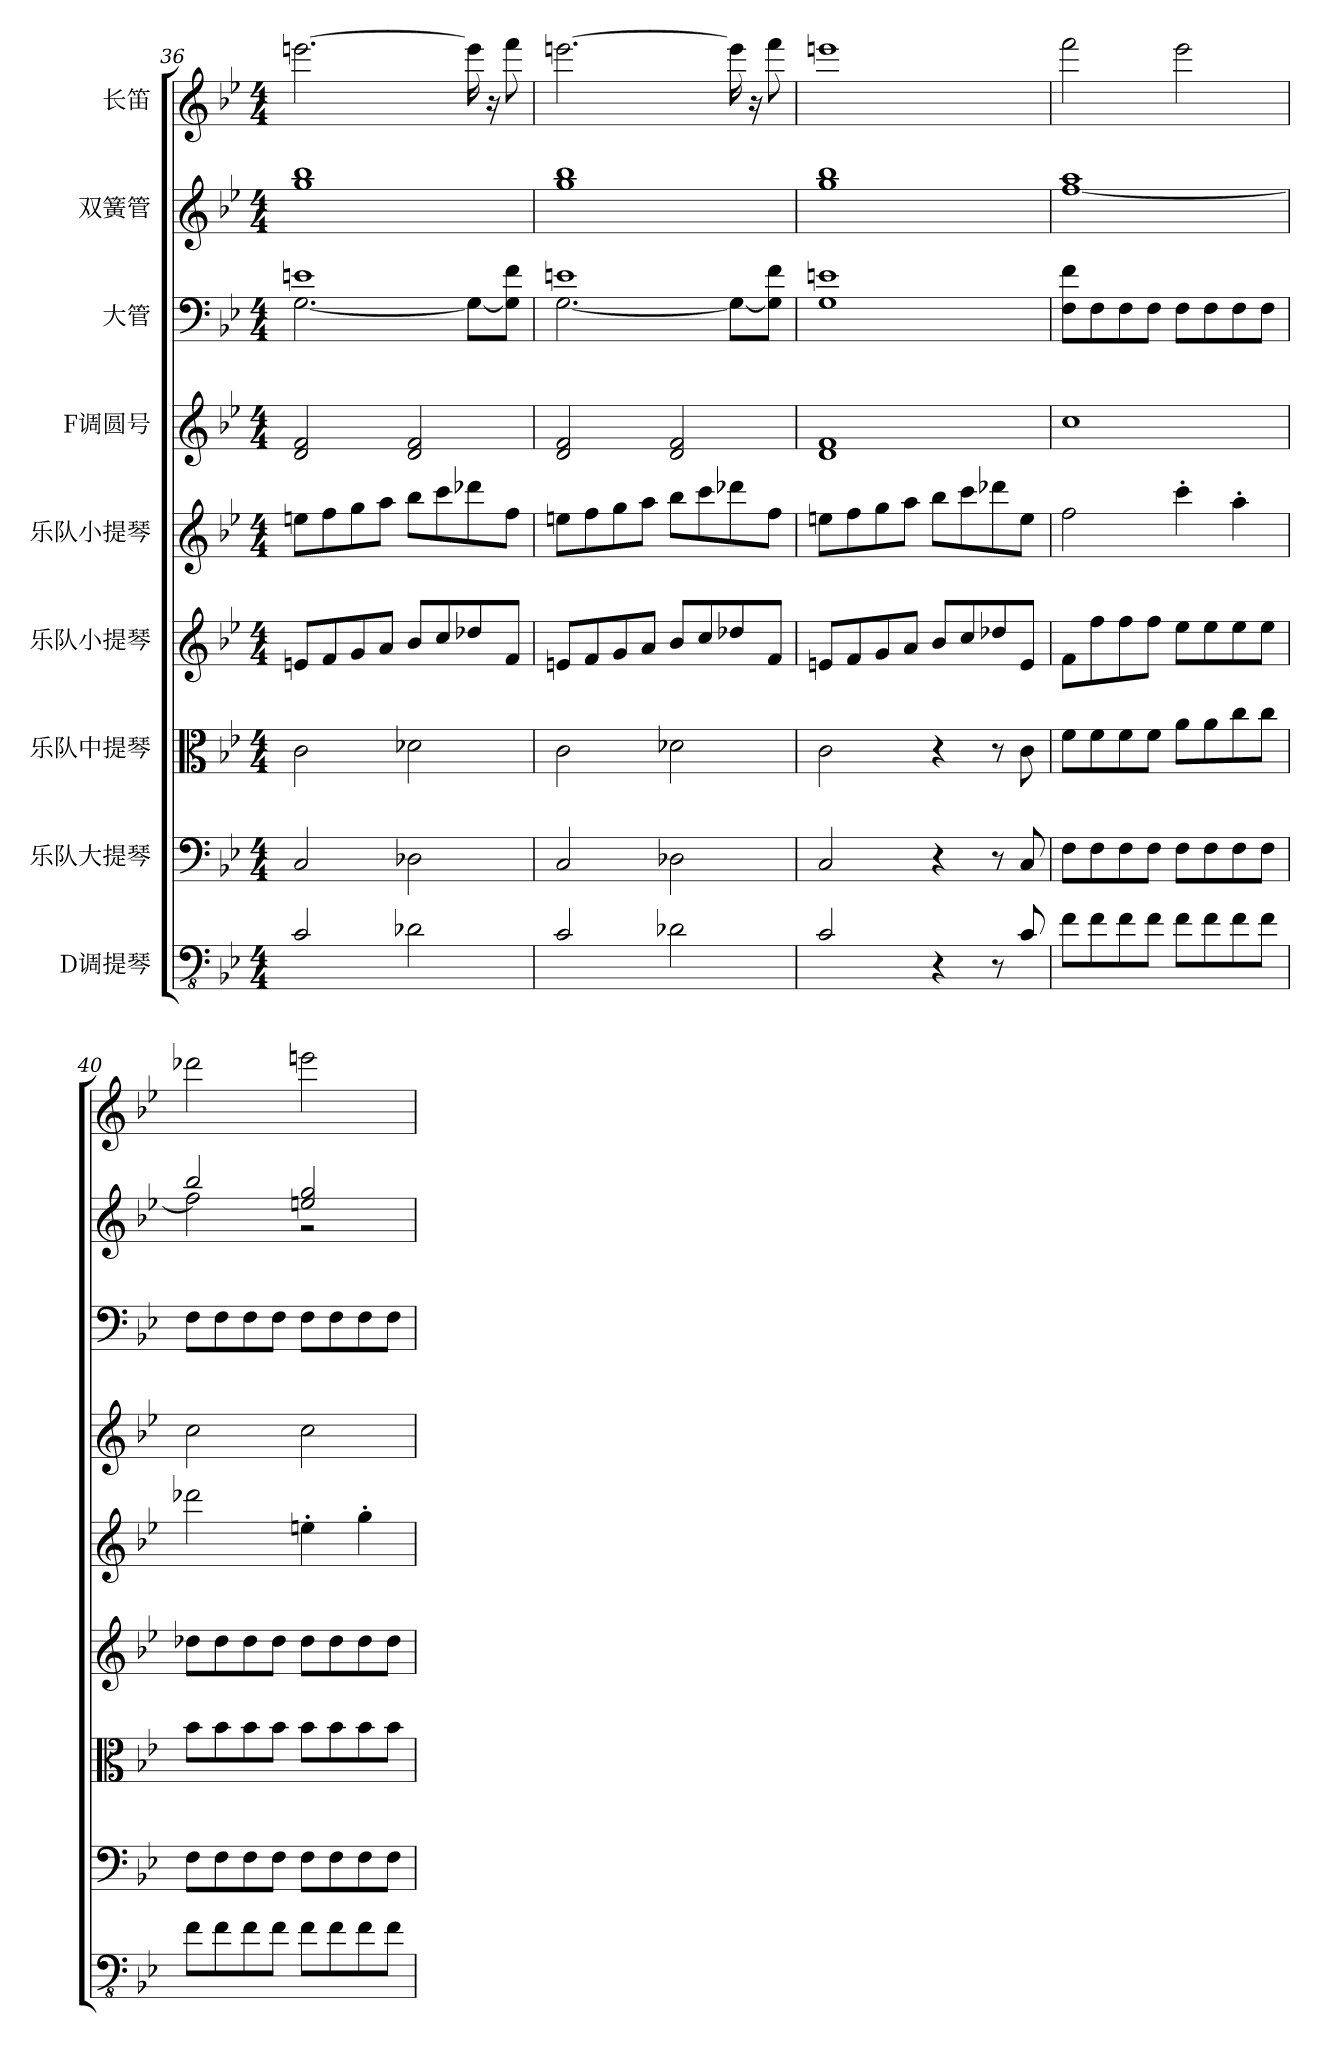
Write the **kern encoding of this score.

**kern	**kern	**kern	**kern	**kern	**kern	**kern	**kern	**kern
*part9	*part8	*part7	*part6	*part5	*part4	*part3	*part2	*part1
*staff9	*staff8	*staff7	*staff6	*staff5	*staff4	*staff3	*staff2	*staff1
*I"D调提琴	*I"乐队大提琴	*I"乐队中提琴	*I"乐队小提琴	*I"乐队小提琴	*I"F调圆号	*I"大管	*I"双簧管	*I"长笛
*clefFv4	*clefF4	*clefC3	*clefG2	*clefG2	*clefG2	*clefF4	*clefG2	*clefG2
*ITrd7c12	*	*	*	*	*ITrd4c7	*	*	*
*k[b-e-]	*k[b-e-]	*k[b-e-]	*k[b-e-]	*k[b-e-]	*k[b-e-a-]	*k[b-e-]	*k[b-e-]	*k[b-e-]
*M4/4	*M4/4	*M4/4	*M4/4	*M4/4	*M4/4	*M4/4	*M4/4	*M4/4
=36	=36	=36	=36	=36	=36	=36	=36	=36
*	*	*	*	*	*	*^	*	*
2CC/	2C/	2c\	8en/L	8een\L	2G/ 2B-/	1en	[2.G\	1gg 1bb-	[2.eeen\
.	.	.	8f/	8ff\	.	.	.	.	.
.	.	.	8g/	8gg\	.	.	.	.	.
.	.	.	8a/J	8aa\J	.	.	.	.	.
2DD-X\	2D-X\	2d-X\	8b-/L	8bb-\L	2G/ 2B-/	.	.	.	.
.	.	.	8cc/	8ccc\	.	.	.	.	.
.	.	.	8dd-X/	8ddd-X\	.	.	8G\L_	.	16eee\]
.	.	.	.	.	.	.	.	.	16r
.	.	.	8f/J	8ff\J	.	.	8G\] 8f\J	.	8fff\
!!LO:PB:g=z
=37	=37	=37	=37	=37	=37	=37	=37	=37	=37
2CC/	2C/	2c\	8en/L	8een\L	2G/ 2B-/	1en	[2.G\	1gg 1bb-	[2.eeen\
.	.	.	8f/	8ff\	.	.	.	.	.
.	.	.	8g/	8gg\	.	.	.	.	.
.	.	.	8a/J	8aa\J	.	.	.	.	.
2DD-X\	2D-X\	2d-X\	8b-/L	8bb-\L	2G/ 2B-/	.	.	.	.
.	.	.	8cc/	8ccc\	.	.	.	.	.
.	.	.	8dd-X/	8ddd-X\	.	.	8G\L_	.	16eee\]
.	.	.	.	.	.	.	.	.	16r
.	.	.	8f/J	8ff\J	.	.	8G\] 8f\J	.	8fff\
*	*	*	*	*	*	*v	*v	*	*
=38	=38	=38	=38	=38	=38	=38	=38	=38
2CC/	2C/	2c\	8en/L	8een\L	1G 1B-	1G 1en	1gg 1bb-	1eeen
.	.	.	8f/	8ff\	.	.	.	.
.	.	.	8g/	8gg\	.	.	.	.
.	.	.	8a/J	8aa\J	.	.	.	.
4r	4r	4r	8b-/L	8bb-\L	.	.	.	.
.	.	.	8cc/	8ccc\	.	.	.	.
8r	8r	8r	8dd-X/	8ddd-X\	.	.	.	.
8CC/	8C/	8c\	8e/J	8ee\J	.	.	.	.
=39	=39	=39	=39	=39	=39	=39	=39	=39
*	*	*	*	*	*	*	*^	*
8FF\L	8F\L	8f\L	8f\L	2ff\	1f	8F\ 8f\L	1aa	[1ff	2fff\
8FF\	8F\	8f\	8ff\	.	.	8F\	.	.	.
8FF\	8F\	8f\	8ff\	.	.	8F\	.	.	.
8FF\J	8F\J	8f\J	8ff\J	.	.	8F\J	.	.	.
8FF\L	8F\L	8a\L	8ee-\L	4ccc'\	.	8F\L	.	.	2eee-\
8FF\	8F\	8a\	8ee-\	.	.	8F\	.	.	.
8FF\	8F\	8cc\	8ee-\	4aa'\	.	8F\	.	.	.
8FF\J	8F\J	8cc\J	8ee-\J	.	.	8F\J	.	.	.
!!LO:PB:g=z
=40	=40	=40	=40	=40	=40	=40	=40	=40	=40
8FF\L	8F\L	8b-\L	8dd-X\L	2ddd-X\	2f\	8F\L	2bb-/	2ff\]	2ddd-X\
8FF\	8F\	8b-\	8dd-\	.	.	8F\	.	.	.
8FF\	8F\	8b-\	8dd-\	.	.	8F\	.	.	.
8FF\J	8F\J	8b-\J	8dd-\J	.	.	8F\J	.	.	.
8FF\L	8F\L	8b-\L	8dd-\L	4een'\	2f\	8F\L	2een/ 2gg/	2r	2eeen\
8FF\	8F\	8b-\	8dd-\	.	.	8F\	.	.	.
8FF\	8F\	8b-\	8dd-\	4gg'\	.	8F\	.	.	.
8FF\J	8F\J	8b-\J	8dd-\J	.	.	8F\J	.	.	.
*	*	*	*	*	*	*	*v	*v	*
=	=	=	=	=	=	=	=	=
*-	*-	*-	*-	*-	*-	*-	*-	*-
